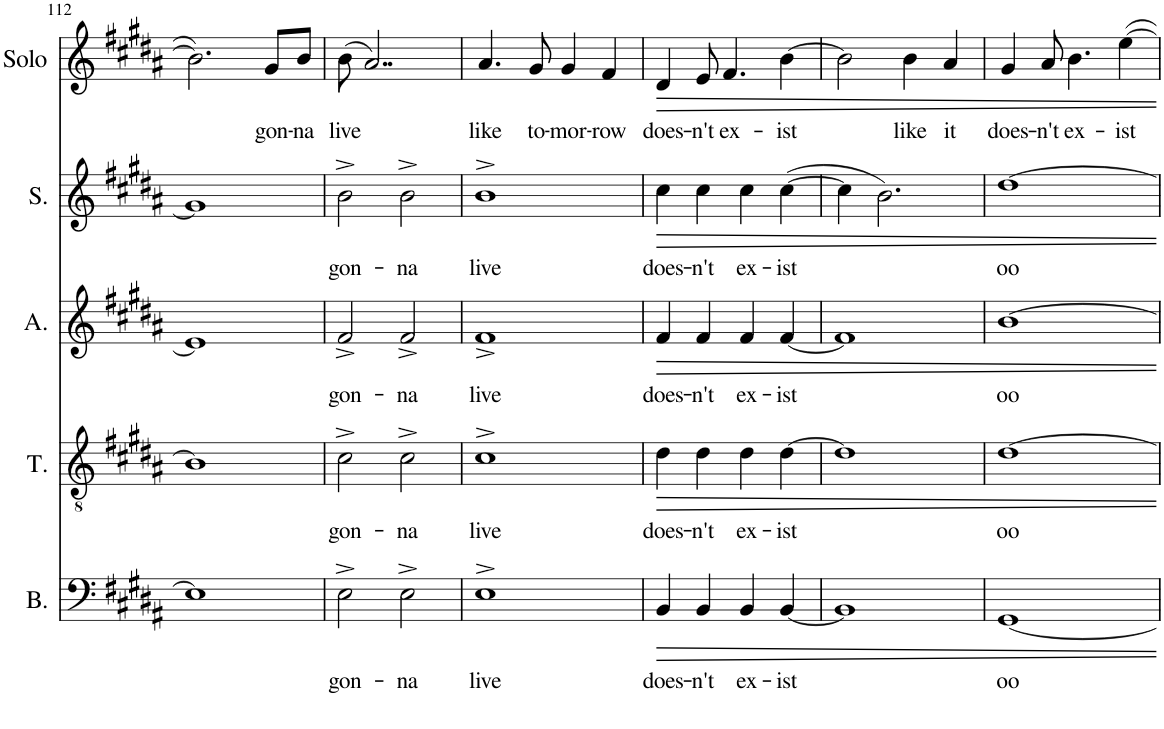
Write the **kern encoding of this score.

**kern	**text	**kern	**text	**kern	**text	**kern	**text	**kern	**text
*part5	*part5	*part4	*part4	*part3	*part3	*part2	*part2	*part1	*part1
*staff5	*staff5	*staff4	*staff4	*staff3	*staff3	*staff2	*staff2	*staff1	*staff1
*I"Bass	*	*I"Tenor	*	*I"Alto	*	*I"Soprano	*	*I"Solo	*
*I'B.	*	*I'T.	*	*I'A.	*	*I'S.	*	*I'Solo	*
!!LO:PB:g=z
*clefF4	*	*clefGv2	*	*clefG2	*	*clefG2	*	*clefG2	*
*k[f#c#g#d#a#]	*	*k[f#c#g#d#a#]	*	*k[f#c#g#d#a#]	*	*k[f#c#g#d#a#]	*	*k[f#c#g#d#a#]	*
*M2/2	*	*M2/2	*	*M2/2	*	*M2/2	*	*M2/2	*
*met(c|)	*	*met(c|)	*	*met(c|)	*	*met(c|)	*	*met(c|)	*
=112	=112	=112	=112	=112	=112	=112	=112	=112	=112
1E]	.	1B]	.	1e]	.	1g#]	.	2.b\]	.
!	!	!	!	!	!	!	!	!	!LO:LY:b
.	.	.	.	.	.	.	.	8g#/L	gon-
!	!	!	!	!	!	!	!	!	!LO:LY:b
.	.	.	.	.	.	.	.	8b/J	-na
=113	=113	=113	=113	=113	=113	=113	=113	=113	=113
!	!LO:LY:b	!	!LO:LY:b	!	!LO:LY:b	!	!LO:LY:b	!	!LO:LY:b
2E^\	gon-	2c#^\	gon-	2f#^/	gon-	2b^\	gon-	(8b\	live
.	.	.	.	.	.	.	.	2..a#/)	.
!	!LO:LY:b	!	!LO:LY:b	!	!LO:LY:b	!	!LO:LY:b	!	!
2E^\	-na	2c#^\	-na	2f#^/	-na	2b^\	-na	.	.
=114	=114	=114	=114	=114	=114	=114	=114	=114	=114
!	!LO:LY:b	!	!LO:LY:b	!	!LO:LY:b	!	!LO:LY:b	!	!LO:LY:b
1E^	live	1c#^	live	1f#^	live	1b^	live	4.a#/	like
!	!	!	!	!	!	!	!	!	!LO:LY:b
.	.	.	.	.	.	.	.	8g#/	to-
!	!	!	!	!	!	!	!	!	!LO:LY:b
.	.	.	.	.	.	.	.	4g#/	-mor-
!	!	!	!	!	!	!	!	!	!LO:LY:b
.	.	.	.	.	.	.	.	4f#/	-row
=115	=115	=115	=115	=115	=115	=115	=115	=115	=115
!	!LO:LY:b	!	!LO:LY:b	!	!LO:LY:b	!	!LO:LY:b	!	!LO:LY:b
4BB/	does-	4d#\	does-	4f#/	does-	4cc#\	does-	4d#/	does-
!	!LO:LY:b	!	!LO:LY:b	!	!LO:LY:b	!	!LO:LY:b	!	!LO:LY:b
4BB/	-n't	4d#\	-n't	4f#/	-n't	4cc#\	-n't	8e/	-n't
!	!	!	!	!	!	!	!	!	!LO:LY:b
.	.	.	.	.	.	.	.	4.f#/	ex-
!	!LO:LY:b	!	!LO:LY:b	!	!LO:LY:b	!	!LO:LY:b	!	!
4BB/	ex-	4d#\	ex-	4f#/	ex-	4cc#\	ex-	.	.
!	!LO:LY:b	!	!LO:LY:b	!	!LO:LY:b	!	!LO:LY:b	!	!LO:LY:b
[4BB/	-ist	[4d#\	-ist	[4f#/	-ist	([4cc#\	-ist	[4b\	-ist
=116	=116	=116	=116	=116	=116	=116	=116	=116	=116
1BB]	.	1d#]	.	1f#]	.	4cc#\]	.	2b\]	.
.	.	.	.	.	.	2.b\)	.	.	.
!	!	!	!	!	!	!	!	!	!LO:LY:b
.	.	.	.	.	.	.	.	4b\	like
!	!	!	!	!	!	!	!	!	!LO:LY:b
.	.	.	.	.	.	.	.	4a#/	it
=117	=117	=117	=117	=117	=117	=117	=117	=117	=117
!	!LO:LY:b	!	!LO:LY:b	!	!LO:LY:b	!	!LO:LY:b	!	!LO:LY:b
[1GG#	oo	[1d#	oo	[1b	oo	[1dd#	oo	4g#/	does-
!	!	!	!	!	!	!	!	!	!LO:LY:b
.	.	.	.	.	.	.	.	8a#/	-n't
!	!	!	!	!	!	!	!	!	!LO:LY:b
.	.	.	.	.	.	.	.	4.b\	ex-
!	!	!	!	!	!	!	!	!	!LO:LY:b
.	.	.	.	.	.	.	.	[4ee\	-ist
=	=	=	=	=	=	=	=	=	=
*-	*-	*-	*-	*-	*-	*-	*-	*-	*-
